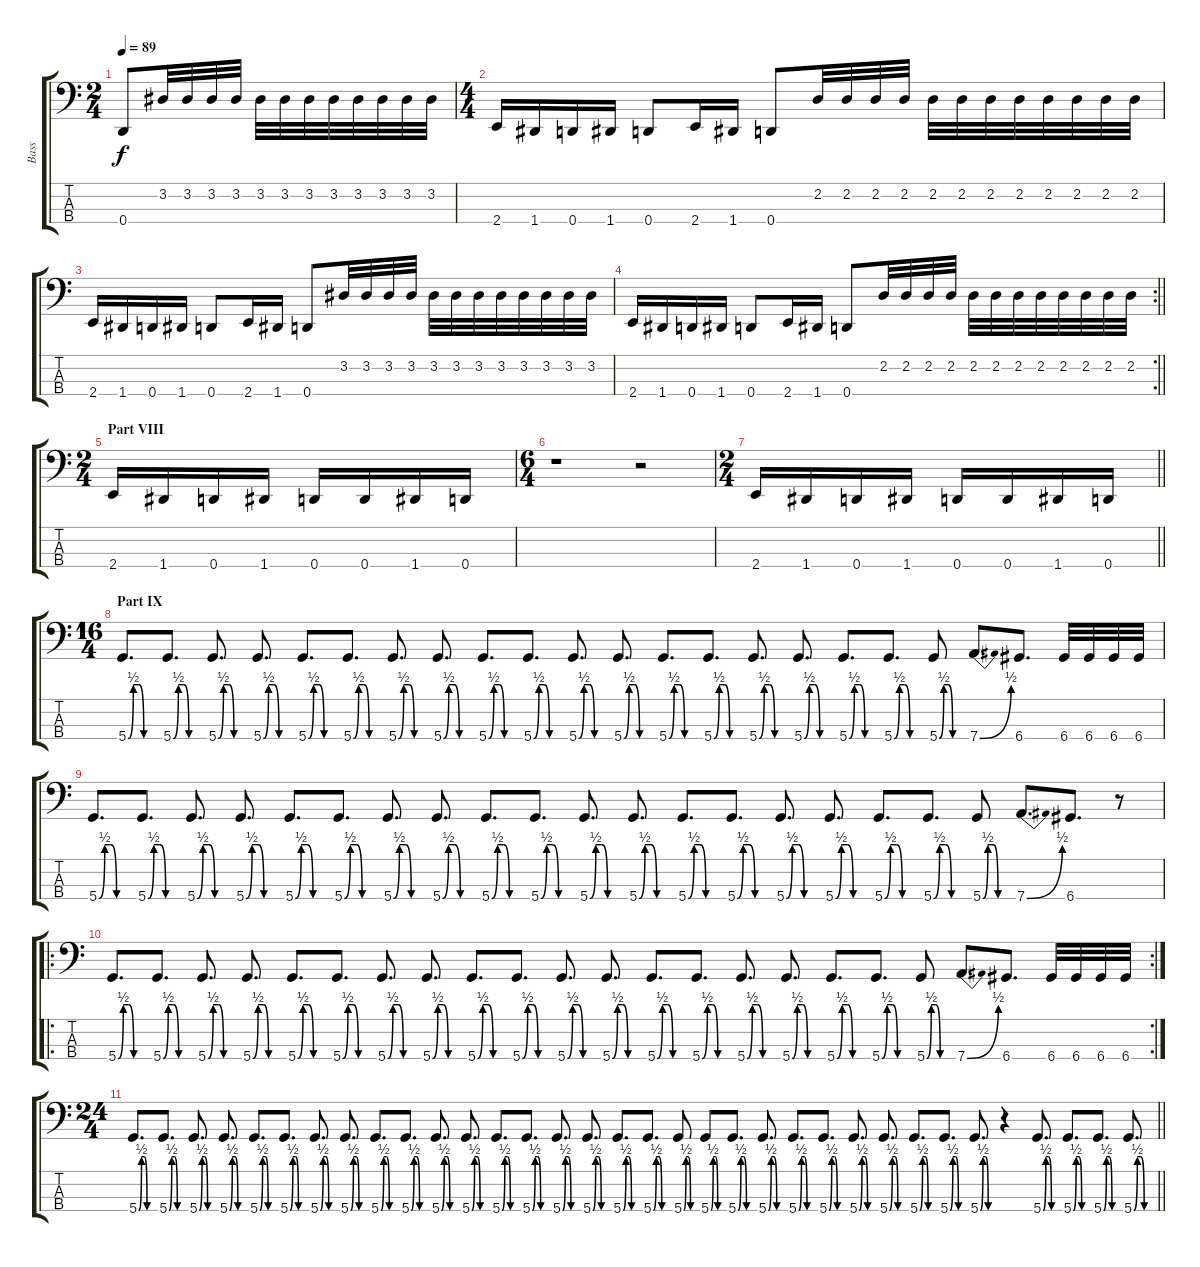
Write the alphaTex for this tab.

\track ("Bass" "Bass") {instrument electricbassfinger}
\staff {score tabs}
\tuning (F2 C2 G1 D1) {hide}
\ts (2 4)
\tempo 89
\clef f4
\ks c
0.4.8{dy f} 3.2.32 3.2.32 3.2.32 3.2.32 3.2.32 3.2.32 3.2.32 3.2.32 3.2.32 3.2.32 3.2.32 3.2.32 |
\ts (4 4)
2.4.16 1.4.16 0.4.16 1.4.16 0.4.8 2.4.16 1.4.16 0.4.8 2.2.32 2.2.32 2.2.32 2.2.32 2.2.32 2.2.32 2.2.32 2.2.32 2.2.32 2.2.32 2.2.32 2.2.32 |
2.4.16 1.4.16 0.4.16 1.4.16 0.4.8 2.4.16 1.4.16 0.4.8 3.2.32 3.2.32 3.2.32 3.2.32 3.2.32 3.2.32 3.2.32 3.2.32 3.2.32 3.2.32 3.2.32 3.2.32 |
\rc 2
\barLineRight lightlight
2.4.16 1.4.16 0.4.16 1.4.16 0.4.8 2.4.16 1.4.16 0.4.8 2.2.32 2.2.32 2.2.32 2.2.32 2.2.32 2.2.32 2.2.32 2.2.32 2.2.32 2.2.32 2.2.32 2.2.32 |
\ts (2 4)
\section ("" "Part VIII")
2.4.16 1.4.16 0.4.16 1.4.16 0.4.16 0.4.16 1.4.16 0.4.16 |
\ts (6 4)
r.1 r.2 |
\ts (2 4)
\barLineRight lightlight
2.4.16 1.4.16 0.4.16 1.4.16 0.4.16 0.4.16 1.4.16 0.4.16 |
\ts (16 4)
\section ("" "Part IX")
5.4{be (custom 0 0 10 2 20 2 30 0 60 0)}.8{d} 5.4{be (custom 0 0 10 2 20 2 30 0 60 0)}.8{d} 5.4{be (custom 0 0 10 2 20 2 30 0 60 0)}.8{d} 5.4{be (custom 0 0 10 2 20 2 30 0 60 0)}.8{d} 5.4{be (custom 0 0 10 2 20 2 30 0 60 0)}.8{d} 5.4{be (custom 0 0 10 2 20 2 30 0 60 0)}.8{d} 5.4{be (custom 0 0 10 2 20 2 30 0 60 0)}.8{d} 5.4{be (custom 0 0 10 2 20 2 30 0 60 0)}.8{d} 5.4{be (custom 0 0 10 2 20 2 30 0 60 0)}.8{d} 5.4{be (custom 0 0 10 2 20 2 30 0 60 0)}.8{d} 5.4{be (custom 0 0 10 2 20 2 30 0 60 0)}.8{d} 5.4{be (custom 0 0 10 2 20 2 30 0 60 0)}.8{d} 5.4{be (custom 0 0 10 2 20 2 30 0 60 0)}.8{d} 5.4{be (custom 0 0 10 2 20 2 30 0 60 0)}.8{d} 5.4{be (custom 0 0 10 2 20 2 30 0 60 0)}.8{d} 5.4{be (custom 0 0 10 2 20 2 30 0 60 0)}.8{d} 5.4{be (custom 0 0 10 2 20 2 30 0 60 0)}.8{d} 5.4{be (custom 0 0 10 2 20 2 30 0 60 0)}.8{d} 5.4{be (custom 0 0 10 2 20 2 30 0 60 0)}.8 7.4{be (bend 0 0 60 2)}.8{d} 6.4.8{d} 6.4.32 6.4.32 6.4.32 6.4.32 |
5.4{be (custom 0 0 10 2 20 2 30 0 60 0)}.8{d} 5.4{be (custom 0 0 10 2 20 2 30 0 60 0)}.8{d} 5.4{be (custom 0 0 10 2 20 2 30 0 60 0)}.8{d} 5.4{be (custom 0 0 10 2 20 2 30 0 60 0)}.8{d} 5.4{be (custom 0 0 10 2 20 2 30 0 60 0)}.8{d} 5.4{be (custom 0 0 10 2 20 2 30 0 60 0)}.8{d} 5.4{be (custom 0 0 10 2 20 2 30 0 60 0)}.8{d} 5.4{be (custom 0 0 10 2 20 2 30 0 60 0)}.8{d} 5.4{be (custom 0 0 10 2 20 2 30 0 60 0)}.8{d} 5.4{be (custom 0 0 10 2 20 2 30 0 60 0)}.8{d} 5.4{be (custom 0 0 10 2 20 2 30 0 60 0)}.8{d} 5.4{be (custom 0 0 10 2 20 2 30 0 60 0)}.8{d} 5.4{be (custom 0 0 10 2 20 2 30 0 60 0)}.8{d} 5.4{be (custom 0 0 10 2 20 2 30 0 60 0)}.8{d} 5.4{be (custom 0 0 10 2 20 2 30 0 60 0)}.8{d} 5.4{be (custom 0 0 10 2 20 2 30 0 60 0)}.8{d} 5.4{be (custom 0 0 10 2 20 2 30 0 60 0)}.8{d} 5.4{be (custom 0 0 10 2 20 2 30 0 60 0)}.8{d} 5.4{be (custom 0 0 10 2 20 2 30 0 60 0)}.8 7.4{be (bend 0 0 60 2)}.8{d} 6.4.8{d} r.8 |
\ro
\rc 2
5.4{be (custom 0 0 10 2 20 2 30 0 60 0)}.8{d} 5.4{be (custom 0 0 10 2 20 2 30 0 60 0)}.8{d} 5.4{be (custom 0 0 10 2 20 2 30 0 60 0)}.8{d} 5.4{be (custom 0 0 10 2 20 2 30 0 60 0)}.8{d} 5.4{be (custom 0 0 10 2 20 2 30 0 60 0)}.8{d} 5.4{be (custom 0 0 10 2 20 2 30 0 60 0)}.8{d} 5.4{be (custom 0 0 10 2 20 2 30 0 60 0)}.8{d} 5.4{be (custom 0 0 10 2 20 2 30 0 60 0)}.8{d} 5.4{be (custom 0 0 10 2 20 2 30 0 60 0)}.8{d} 5.4{be (custom 0 0 10 2 20 2 30 0 60 0)}.8{d} 5.4{be (custom 0 0 10 2 20 2 30 0 60 0)}.8{d} 5.4{be (custom 0 0 10 2 20 2 30 0 60 0)}.8{d} 5.4{be (custom 0 0 10 2 20 2 30 0 60 0)}.8{d} 5.4{be (custom 0 0 10 2 20 2 30 0 60 0)}.8{d} 5.4{be (custom 0 0 10 2 20 2 30 0 60 0)}.8{d} 5.4{be (custom 0 0 10 2 20 2 30 0 60 0)}.8{d} 5.4{be (custom 0 0 10 2 20 2 30 0 60 0)}.8{d} 5.4{be (custom 0 0 10 2 20 2 30 0 60 0)}.8{d} 5.4{be (custom 0 0 10 2 20 2 30 0 60 0)}.8 7.4{be (bend 0 0 60 2)}.8{d} 6.4.8{d} 6.4.32 6.4.32 6.4.32 6.4.32 |
\ts (24 4)
\barLineRight lightlight
5.4{be (custom 0 0 10 2 20 2 30 0 60 0)}.8{d} 5.4{be (custom 0 0 10 2 20 2 30 0 60 0)}.8{d} 5.4{be (custom 0 0 10 2 20 2 30 0 60 0)}.8{d} 5.4{be (custom 0 0 10 2 20 2 30 0 60 0)}.8{d} 5.4{be (custom 0 0 10 2 20 2 30 0 60 0)}.8{d} 5.4{be (custom 0 0 10 2 20 2 30 0 60 0)}.8{d} 5.4{be (custom 0 0 10 2 20 2 30 0 60 0)}.8{d} 5.4{be (custom 0 0 10 2 20 2 30 0 60 0)}.8{d} 5.4{be (custom 0 0 10 2 20 2 30 0 60 0)}.8{d} 5.4{be (custom 0 0 10 2 20 2 30 0 60 0)}.8{d} 5.4{be (custom 0 0 10 2 20 2 30 0 60 0)}.8{d} 5.4{be (custom 0 0 10 2 20 2 30 0 60 0)}.8{d} 5.4{be (custom 0 0 10 2 20 2 30 0 60 0)}.8{d} 5.4{be (custom 0 0 10 2 20 2 30 0 60 0)}.8{d} 5.4{be (custom 0 0 10 2 20 2 30 0 60 0)}.8{d} 5.4{be (custom 0 0 10 2 20 2 30 0 60 0)}.8{d} 5.4{be (custom 0 0 10 2 20 2 30 0 60 0)}.8{d} 5.4{be (custom 0 0 10 2 20 2 30 0 60 0)}.8{d} 5.4{be (custom 0 0 10 2 20 2 30 0 60 0)}.8 5.4{be (custom 0 0 10 2 20 2 30 0 60 0)}.8 5.4{be (custom 0 0 10 2 20 2 30 0 60 0)}.8{d} 5.4{be (custom 0 0 10 2 20 2 30 0 60 0)}.8{d} 5.4{be (custom 0 0 10 2 20 2 30 0 60 0)}.8{d} 5.4{be (custom 0 0 10 2 20 2 30 0 60 0)}.8{d} 5.4{be (custom 0 0 10 2 20 2 30 0 60 0)}.8{d} 5.4{be (custom 0 0 10 2 20 2 30 0 60 0)}.8{d} 5.4{be (custom 0 0 10 2 20 2 30 0 60 0)}.8{d} 5.4{be (custom 0 0 10 2 20 2 30 0 60 0)}.8{d} 5.4{be (custom 0 0 10 2 20 2 30 0 60 0)}.8{d} r.4 5.4{be (custom 0 0 10 2 20 2 30 0 60 0)}.8{d} 5.4{be (custom 0 0 10 2 20 2 30 0 60 0)}.8{d} 5.4{be (custom 0 0 10 2 20 2 30 0 60 0)}.8{d} 5.4{be (custom 0 0 10 2 20 2 30 0 60 0)}.8{d}
